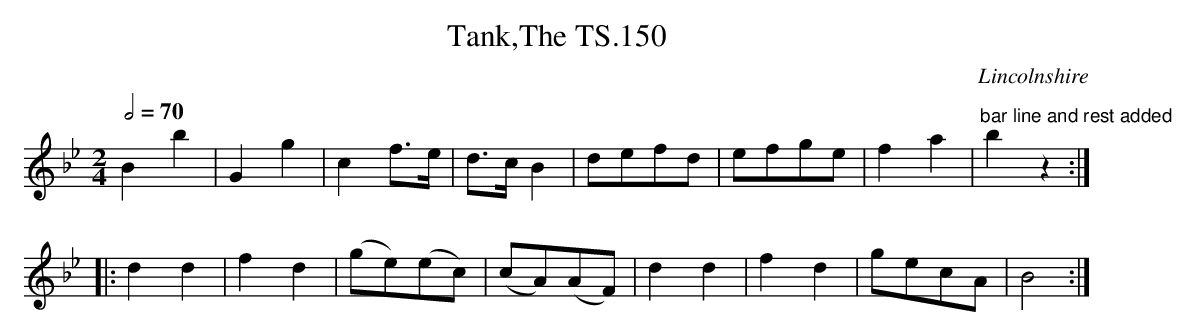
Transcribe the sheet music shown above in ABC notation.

X:1
T:Tank,The TS.150
L:1/8
M:2/4
O:Lincolnshire
Q:1/2=70
K:Bb
B2b2|G2g2|c2f>e|d>cB2|defd|efge|f2a2|"bar line and rest added"b2z2:|!
|:d2d2|f2d2|(ge)(ec)|(cA)(AF)|d2d2|f2d2|gecA|B4:|]
